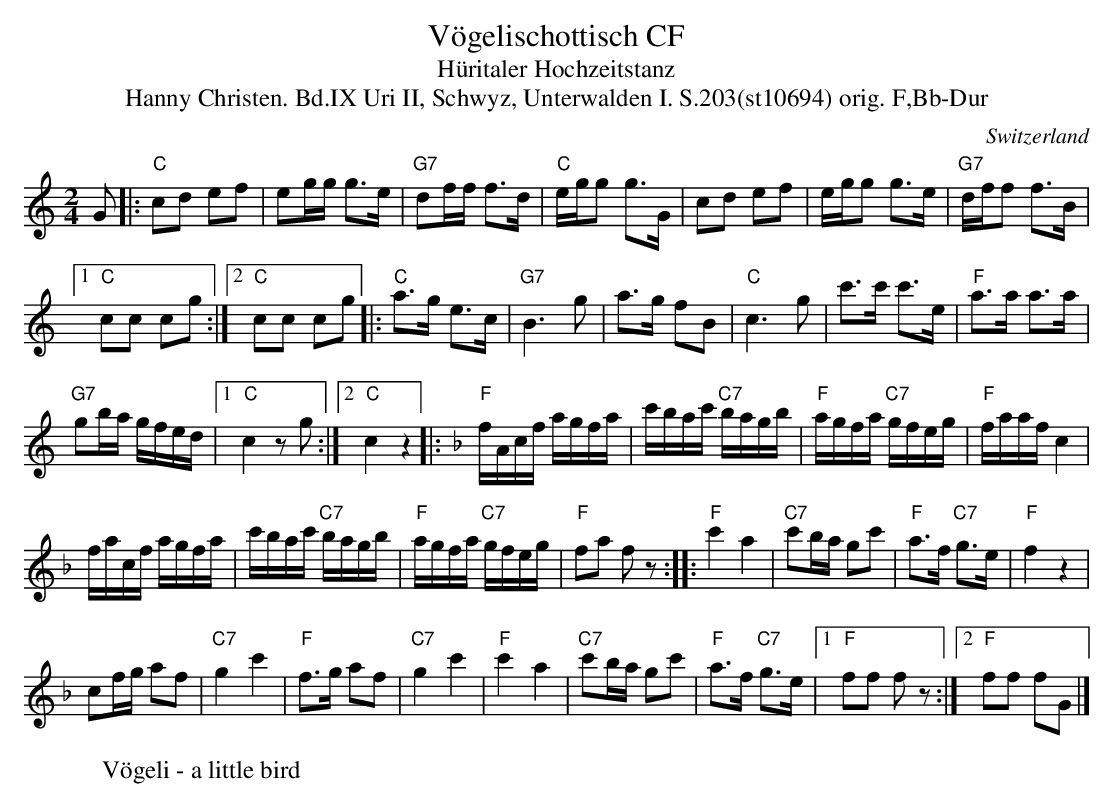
X:1
T: V\"ogelischottisch CF
T: H\"uritaler Hochzeitstanz
T:Hanny Christen. Bd.IX Uri II, Schwyz, Unterwalden I. S.203(st10694) orig. F,Bb-Dur
M:2/4
L:1/16
O:Switzerland
K:C major
G2 |: "C"c2d2 e2f2 | e2gg g3e | "G7"d2ff f3d | "C"egg2 g3G | c2d2 e2f2 | egg2 g3e | "G7"dff2 f3B |1
"C"c2c2 c2g2 :|2 "C"c2c2 c2g2 |: [L:1/8] "C"a>g e>c | "G7"B3g | a>g fB | "C"c3g | c'>c' c'>e | "F"a>a a>a |
"G7"gb/a/ g/f/e/d/ |1  "C"c2 zg :|2 "C"c2z2 |: [K:F] [L:1/16] "F"fAcf agfa | c'bac' "C7"bagb | "F"agfa "C7"gfeg | "F"faaf c4 |
facf agfa | c'bac' "C7"bagb | "F"agfa "C7"gfeg | "F"f2a2 f2z2 :: [L:1/8] "F"c'2 a2 | "C7"c'b/a/ gc' | "F"a>f "C7"g>e | "F"f2z2 |
cf/g/ af | "C7"g2c'2 | "F"f>g af | "C7"g2c'2 | "F"c'2a2 | "C7"c'b/a/ gc' | "F"a>f "C7"g>e |1 "F"ff fz :|2 "F"ff fG |]
W: V\"ogeli - a little bird
